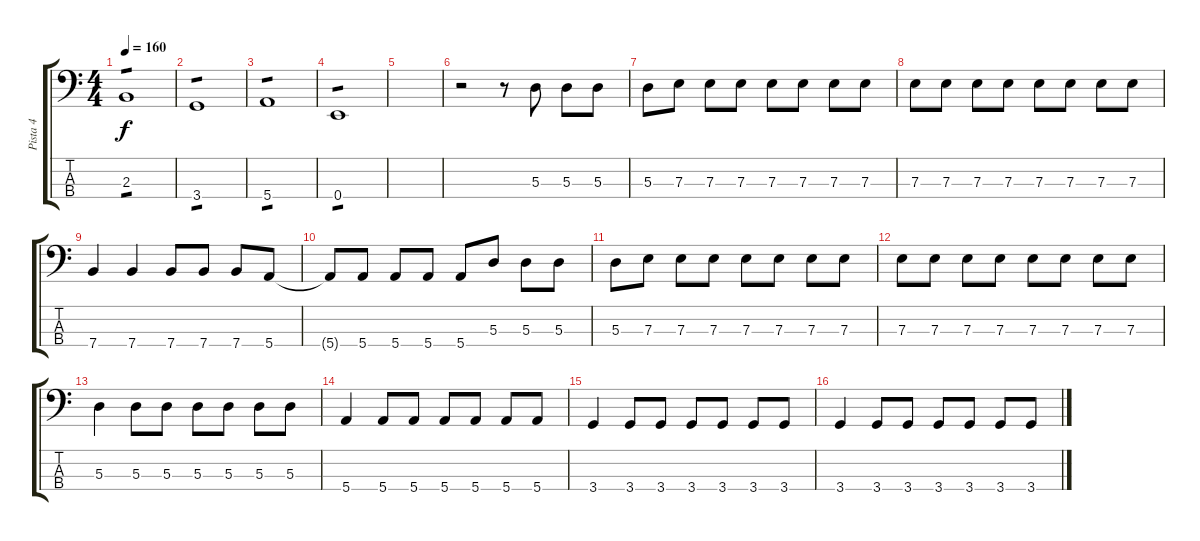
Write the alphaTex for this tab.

\track ("Pista 4" "Pista 4") {instrument electricbassfinger}
\staff {score tabs}
\tuning (G2 D2 A1 E1) {hide}
\ts (4 4)
\tempo 160
\clef f4
\ks c
2.3.1{tp 1 dy f} |
3.4.1{tp 1} |
5.4.1{tp 1} |
0.4.1{tp 1} |
|
r.2 r.8 5.3.8 5.3.8 5.3.8 |
5.3.8 7.3.8 7.3.8 7.3.8 7.3.8 7.3.8 7.3.8 7.3.8 |
7.3.8 7.3.8 7.3.8 7.3.8 7.3.8 7.3.8 7.3.8 7.3.8 |
7.4.4 7.4.4 7.4.8 7.4.8 7.4.8 5.4.8 |
5.4{t}.8 5.4.8 5.4.8 5.4.8 5.4.8 5.3.8 5.3.8 5.3.8 |
5.3.8 7.3.8 7.3.8 7.3.8 7.3.8 7.3.8 7.3.8 7.3.8 |
7.3.8 7.3.8 7.3.8 7.3.8 7.3.8 7.3.8 7.3.8 7.3.8 |
5.3.4 5.3.8 5.3.8 5.3.8 5.3.8 5.3.8 5.3.8 |
5.4.4 5.4.8 5.4.8 5.4.8 5.4.8 5.4.8 5.4.8 |
3.4.4 3.4.8 3.4.8 3.4.8 3.4.8 3.4.8 3.4.8 |
3.4.4 3.4.8 3.4.8 3.4.8 3.4.8 3.4.8 3.4.8
